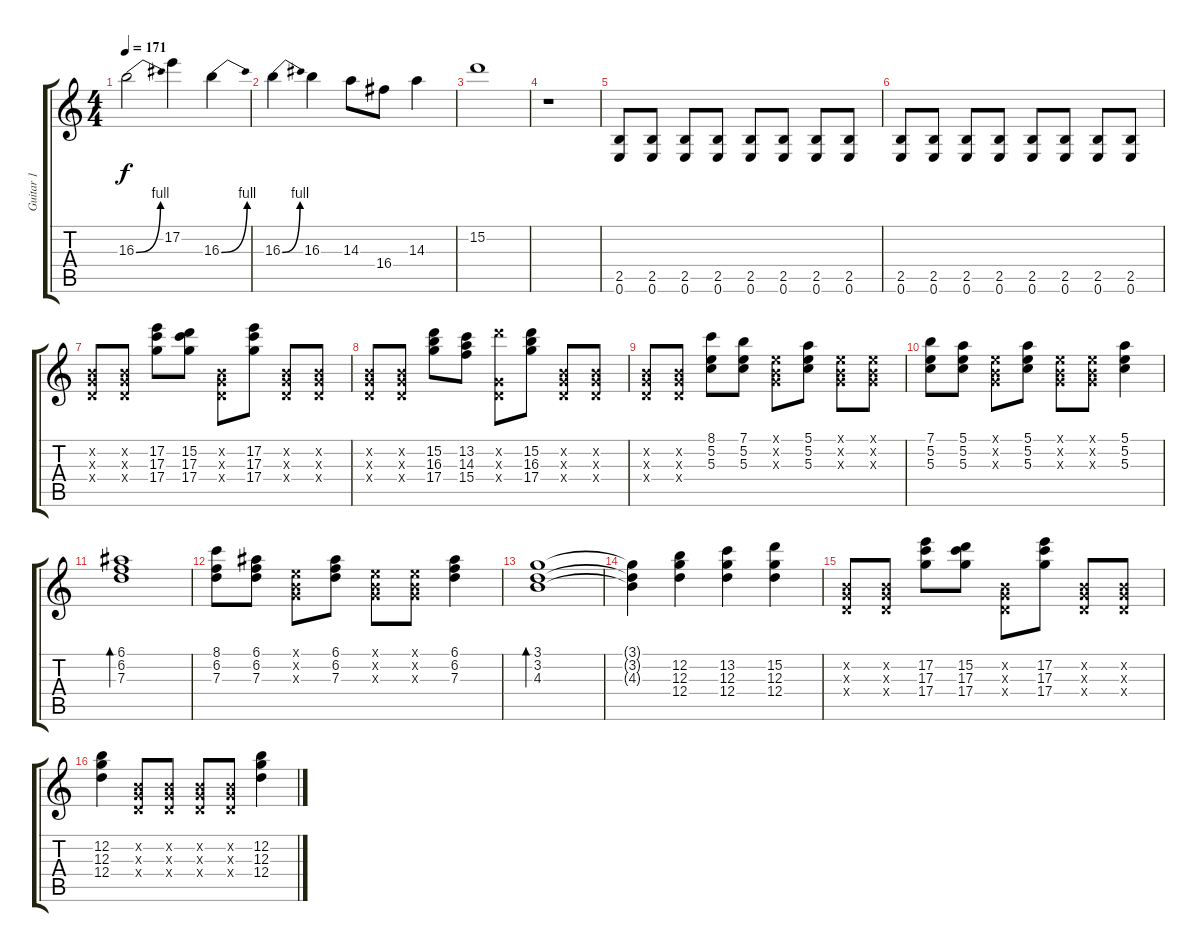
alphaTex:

\track ("Guitar 1" "Guitar 1") {instrument electricguitarclean}
\staff {score tabs}
\tuning (E4 B3 G3 D3 A2 E2) {hide}
\ts (4 4)
\tempo 171
\clef g2
\ks c
16.3{be (bend 0 0 60 4)}.2{dy f} 17.2.4 16.3{be (bend 0 0 60 4)}.4 |
16.3{be (bend 0 0 60 4)}.4 16.3.4 14.3.8 16.4.8 14.3.4 |
15.2.1 |
r.1 |
(2.5 0.6).8{instrument distortionguitar} (2.5 0.6).8 (2.5 0.6).8 (2.5 0.6).8 (2.5 0.6).8 (2.5 0.6).8 (2.5 0.6).8 (2.5 0.6).8 |
(2.5 0.6).8 (2.5 0.6).8 (2.5 0.6).8 (2.5 0.6).8 (2.5 0.6).8 (2.5 0.6).8 (2.5 0.6).8 (2.5 0.6).8 |
(0.2{x} 0.3{x} 0.4{x}).8{instrument electricguitarclean} (0.2{x} 0.3{x} 0.4{x}).8 (17.2 17.3 17.4).8 (15.2 17.3 17.4).8 (0.2{x} 0.3{x} 0.4{x}).8 (17.2 17.3 17.4).8 (0.2{x} 0.3{x} 0.4{x}).8 (0.2{x} 0.3{x} 0.4{x}).8 |
(0.2{x} 0.3{x} 0.4{x}).8 (0.2{x} 0.3{x} 0.4{x}).8 (15.2 16.3 17.4).8 (13.2 14.3 15.4).8 (15.2{x} 0.3{x} 0.4{x}).8 (15.2 16.3 17.4).8 (0.2{x} 0.3{x} 0.4{x}).8 (0.2{x} 0.3{x} 0.4{x}).8 |
(0.2{x} 0.3{x} 0.4{x}).8 (0.2{x} 0.3{x} 0.4{x}).8 (8.1 5.2 5.3).8 (7.1 5.2 5.3).8 (0.1{x} 0.2{x} 0.3{x}).8 (5.1 5.2 5.3).8 (0.1{x} 0.2{x} 0.3{x}).8 (0.1{x} 0.2{x} 0.3{x}).8 |
(7.1 5.2 5.3).8 (5.1 5.2 5.3).8 (0.1{x} 0.2{x} 0.3{x}).8 (5.1 5.2 5.3).8 (0.1{x} 0.2{x} 0.3{x}).8 (0.1{x} 0.2{x} 0.3{x}).8 (5.1 5.2 5.3).4 |
(6.1 6.2 7.3).1{bd 240} |
(8.1 6.2 7.3).8 (6.1 6.2 7.3).8 (0.1{x} 0.2{x} 0.3{x}).8 (6.1 6.2 7.3).8 (0.1{x} 0.2{x} 0.3{x}).8 (0.1{x} 0.2{x} 0.3{x}).8 (6.1 6.2 7.3).4 |
(3.1 3.2 4.3).1{bd 240} |
(3.1{t} 3.2{t} 4.3{t}).4 (12.2 12.3 12.4).4 (13.2 12.3 12.4).4 (15.2 12.3 12.4).4 |
(0.2{x} 0.3{x} 0.4{x}).8 (0.2{x} 0.3{x} 0.4{x}).8 (17.2 17.3 17.4).8 (15.2 17.3 17.4).8 (0.2{x} 0.3{x} 0.4{x}).8 (17.2 17.3 17.4).8 (0.2{x} 0.3{x} 0.4{x}).8 (0.2{x} 0.3{x} 0.4{x}).8 |
(12.2 12.3 12.4).4 (0.2{x} 0.3{x} 0.4{x}).8 (0.2{x} 0.3{x} 0.4{x}).8 (0.2{x} 0.3{x} 0.4{x}).8 (0.2{x} 0.3{x} 0.4{x}).8 (12.2 12.3 12.4).4
